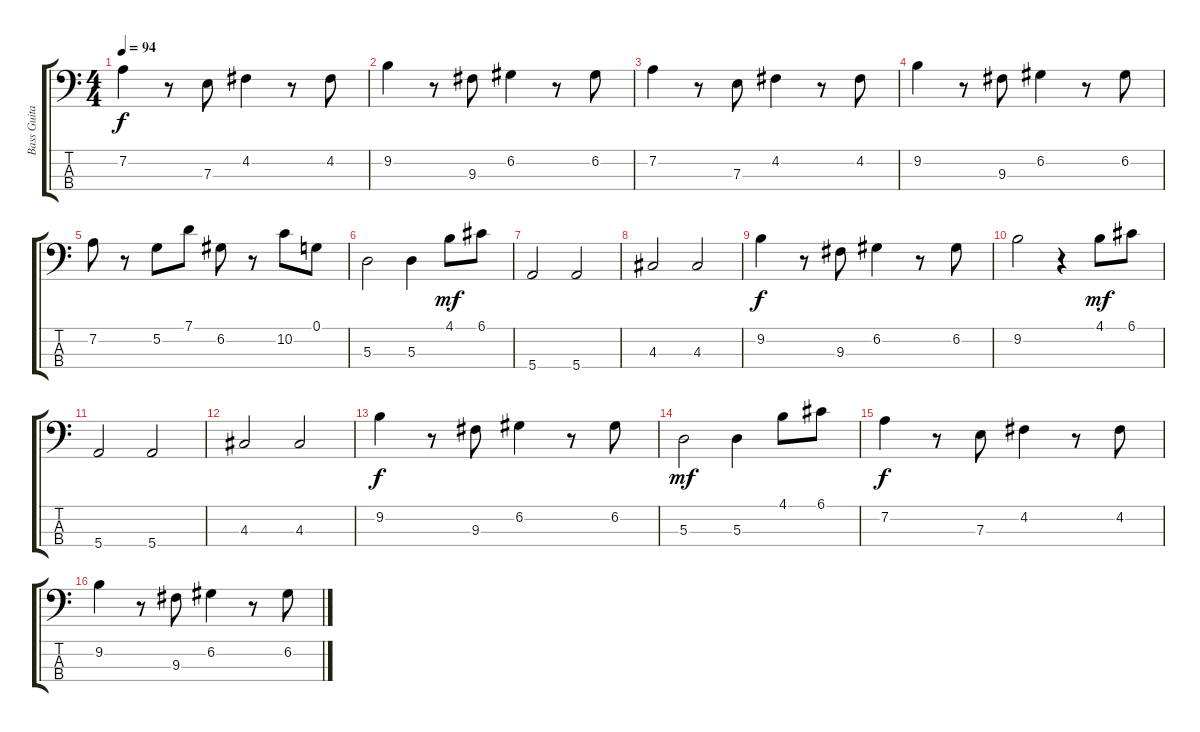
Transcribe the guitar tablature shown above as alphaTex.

\track ("Bass Guitar" "Bass Guita") {instrument electricbassfinger}
\staff {score tabs}
\tuning (G2 D2 A1 E1) {hide}
\ts (4 4)
\tempo 94
\clef f4
\ks c
7.2.4{dy f} r.8 7.3.8 4.2.4 r.8 4.2.8 |
9.2.4 r.8 9.3.8 6.2.4 r.8 6.2.8 |
7.2.4 r.8 7.3.8 4.2.4 r.8 4.2.8 |
9.2.4 r.8 9.3.8 6.2.4 r.8 6.2.8 |
7.2.8 r.8 5.2.8 7.1.8 6.2.8 r.8 10.2.8 0.1.8 |
5.3.2 5.3.4 4.1.8{dy mf} 6.1.8 |
5.4.2 5.4.2 |
4.3.2 4.3.2 |
9.2.4{dy f} r.8 9.3.8 6.2.4 r.8 6.2.8 |
9.2.2 r.4 4.1.8{dy mf} 6.1.8 |
5.4.2 5.4.2 |
4.3.2 4.3.2 |
9.2.4{dy f} r.8 9.3.8 6.2.4 r.8 6.2.8 |
5.3.2{dy mf} 5.3.4 4.1.8 6.1.8 |
7.2.4{dy f} r.8 7.3.8 4.2.4 r.8 4.2.8 |
9.2.4 r.8 9.3.8 6.2.4 r.8 6.2.8
